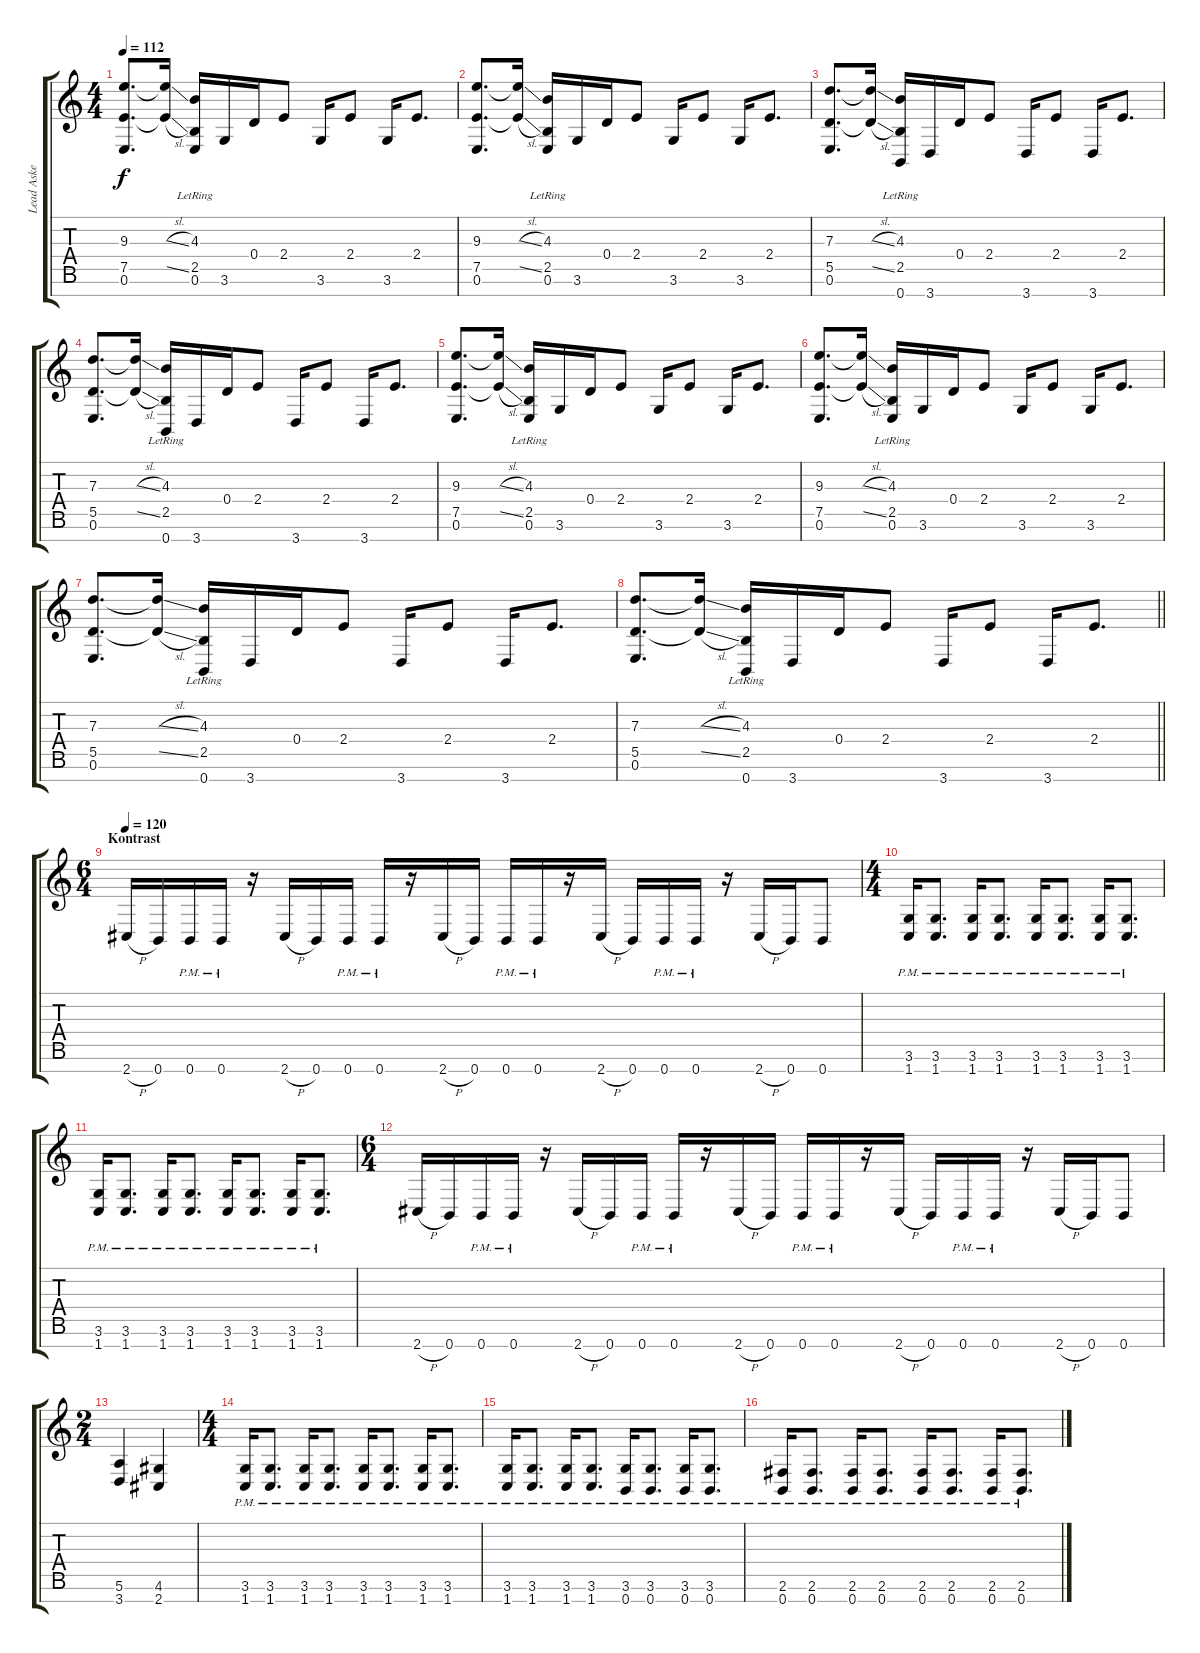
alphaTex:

\track ("Lead Aske" "Lead Aske") {instrument overdrivenguitar}
\staff {score tabs}
\tuning (E4 B3 G3 D3 A2 E2 B1) {hide}
\ts (4 4)
\tempo 112
\clef g2
\ks c
(9.3 7.5 0.6).8{d dy f} (9.3{sl t} 7.5{sl t}).16 (4.3{lr} 2.5{lr} 0.6).16 3.6.16 0.4.16 2.4.8 3.6.16 2.4.8 3.6.16 2.4.8{d} |
(9.3 7.5 0.6).8{d} (9.3{sl t} 7.5{sl t}).16 (4.3{lr} 2.5{lr} 0.6).16 3.6.16 0.4.16 2.4.8 3.6.16 2.4.8 3.6.16 2.4.8{d} |
(7.3 5.5 0.6).8{d} (7.3{sl t} 5.5{sl t}).16 (4.3{lr} 2.5{lr} 0.7).16 3.7.16 0.4.16 2.4.8 3.7.16 2.4.8 3.7.16 2.4.8{d} |
(7.3 5.5 0.6).8{d} (7.3{sl t} 5.5{sl t}).16 (4.3{lr} 2.5{lr} 0.7).16 3.7.16 0.4.16 2.4.8 3.7.16 2.4.8 3.7.16 2.4.8{d} |
(9.3 7.5 0.6).8{d} (9.3{sl t} 7.5{sl t}).16 (4.3{lr} 2.5{lr} 0.6).16 3.6.16 0.4.16 2.4.8 3.6.16 2.4.8 3.6.16 2.4.8{d} |
(9.3 7.5 0.6).8{d} (9.3{sl t} 7.5{sl t}).16 (4.3{lr} 2.5{lr} 0.6).16 3.6.16 0.4.16 2.4.8 3.6.16 2.4.8 3.6.16 2.4.8{d} |
(7.3 5.5 0.6).8{d} (7.3{sl t} 5.5{sl t}).16 (4.3{lr} 2.5{lr} 0.7).16 3.7.16 0.4.16 2.4.8 3.7.16 2.4.8 3.7.16 2.4.8{d} |
\barLineRight lightlight
(7.3 5.5 0.6).8{d} (7.3{sl t} 5.5{sl t}).16 (4.3{lr} 2.5{lr} 0.7).16 3.7.16 0.4.16 2.4.8 3.7.16 2.4.8 3.7.16 2.4.8{d} |
\ts (6 4)
\section ("" "Kontrast")
\tempo 120
2.7{h}.16 0.7.16 0.7{pm}.16 0.7{pm}.16 r.16 2.7{h}.16 0.7.16 0.7{pm}.16 0.7{pm}.16 r.16 2.7{h}.16 0.7.16 0.7{pm}.16 0.7{pm}.16 r.16 2.7{h}.16 0.7.16 0.7{pm}.16 0.7{pm}.16 r.16 2.7{h}.16 0.7.16 0.7.8 |
\ts (4 4)
(3.6{pm} 1.7{pm}).16 (3.6{pm} 1.7{pm}).8{d} (3.6{pm} 1.7{pm}).16 (3.6{pm} 1.7{pm}).8{d} (3.6{pm} 1.7{pm}).16 (3.6{pm} 1.7{pm}).8{d} (3.6{pm} 1.7{pm}).16 (3.6{pm} 1.7{pm}).8{d} |
(3.6{pm} 1.7{pm}).16 (3.6{pm} 1.7{pm}).8{d} (3.6{pm} 1.7{pm}).16 (3.6{pm} 1.7{pm}).8{d} (3.6{pm} 1.7{pm}).16 (3.6{pm} 1.7{pm}).8{d} (3.6{pm} 1.7{pm}).16 (3.6{pm} 1.7{pm}).8{d} |
\ts (6 4)
2.7{h}.16 0.7.16 0.7{pm}.16 0.7{pm}.16 r.16 2.7{h}.16 0.7.16 0.7{pm}.16 0.7{pm}.16 r.16 2.7{h}.16 0.7.16 0.7{pm}.16 0.7{pm}.16 r.16 2.7{h}.16 0.7.16 0.7{pm}.16 0.7{pm}.16 r.16 2.7{h}.16 0.7.16 0.7.8 |
\ts (2 4)
(5.6 3.7).4 (4.6 2.7).4 |
\ts (4 4)
(3.6{pm} 1.7{pm}).16 (3.6{pm} 1.7{pm}).8{d} (3.6{pm} 1.7{pm}).16 (3.6{pm} 1.7{pm}).8{d} (3.6{pm} 1.7{pm}).16 (3.6{pm} 1.7{pm}).8{d} (3.6{pm} 1.7{pm}).16 (3.6{pm} 1.7{pm}).8{d} |
(3.6{pm} 1.7{pm}).16 (3.6{pm} 1.7{pm}).8{d} (3.6{pm} 1.7{pm}).16 (3.6{pm} 1.7{pm}).8{d} (3.6{pm} 0.7{pm}).16 (3.6{pm} 0.7{pm}).8{d} (3.6{pm} 0.7{pm}).16 (3.6{pm} 0.7{pm}).8{d} |
(2.6{pm} 0.7{pm}).16 (2.6{pm} 0.7{pm}).8{d} (2.6{pm} 0.7{pm}).16 (2.6{pm} 0.7{pm}).8{d} (2.6{pm} 0.7{pm}).16 (2.6{pm} 0.7{pm}).8{d} (2.6{pm} 0.7{pm}).16 (2.6{pm} 0.7{pm}).8{d}
